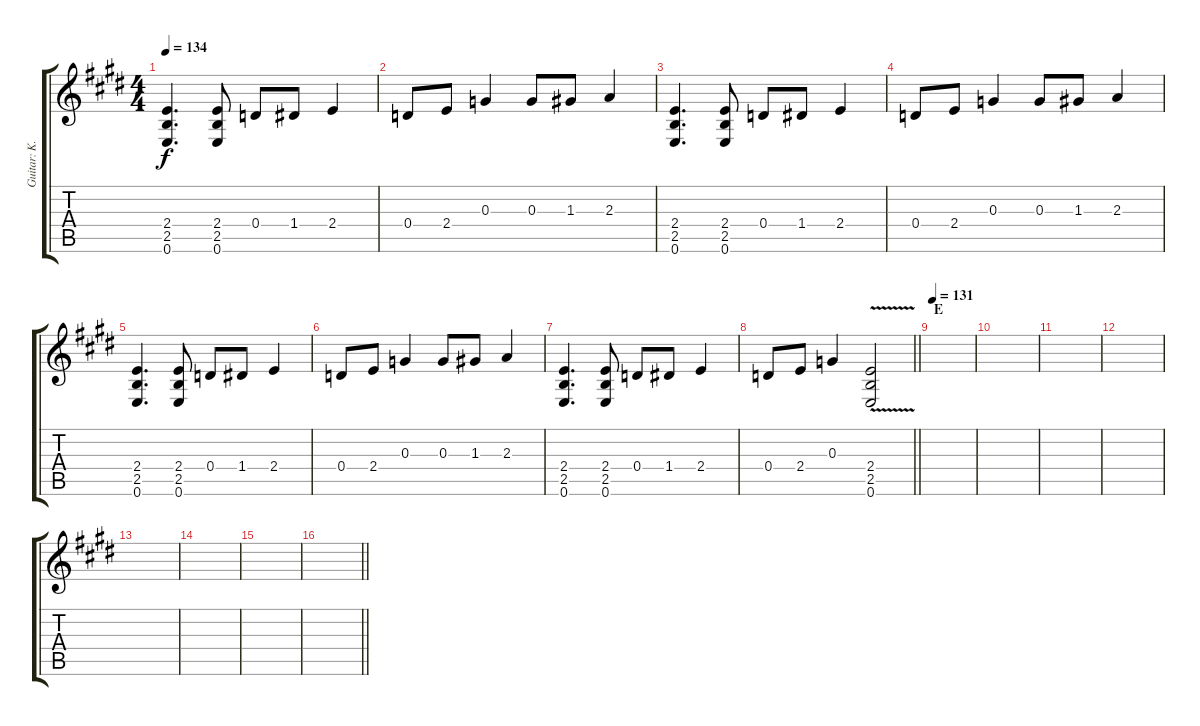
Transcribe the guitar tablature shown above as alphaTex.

\track ("Guitar: K.K." "Guitar: K.") {instrument distortionguitar}
\staff {score tabs}
\tuning (E4 B3 G3 D3 A2 E2) {hide}
\ts (4 4)
\tempo 134
\clef g2
\ks e
(2.4 2.5 0.6).4{d dy f} (2.4 2.5 0.6).8 0.4.8 1.4.8 2.4.4 |
0.4.8 2.4.8 0.3.4 0.3.8 1.3.8 2.3.4 |
(2.4 2.5 0.6).4{d} (2.4 2.5 0.6).8 0.4.8 1.4.8 2.4.4 |
0.4.8 2.4.8 0.3.4 0.3.8 1.3.8 2.3.4 |
(2.4 2.5 0.6).4{d} (2.4 2.5 0.6).8 0.4.8 1.4.8 2.4.4 |
0.4.8 2.4.8 0.3.4 0.3.8 1.3.8 2.3.4 |
(2.4 2.5 0.6).4{d} (2.4 2.5 0.6).8 0.4.8 1.4.8 2.4.4 |
\barLineRight lightlight
0.4.8 2.4.8 0.3.4 (2.4{v} 2.5{v} 0.6{v}).2 |
\section ("" "E")
\tempo 131
|
|
|
|
|
|
|
\barLineRight lightlight
